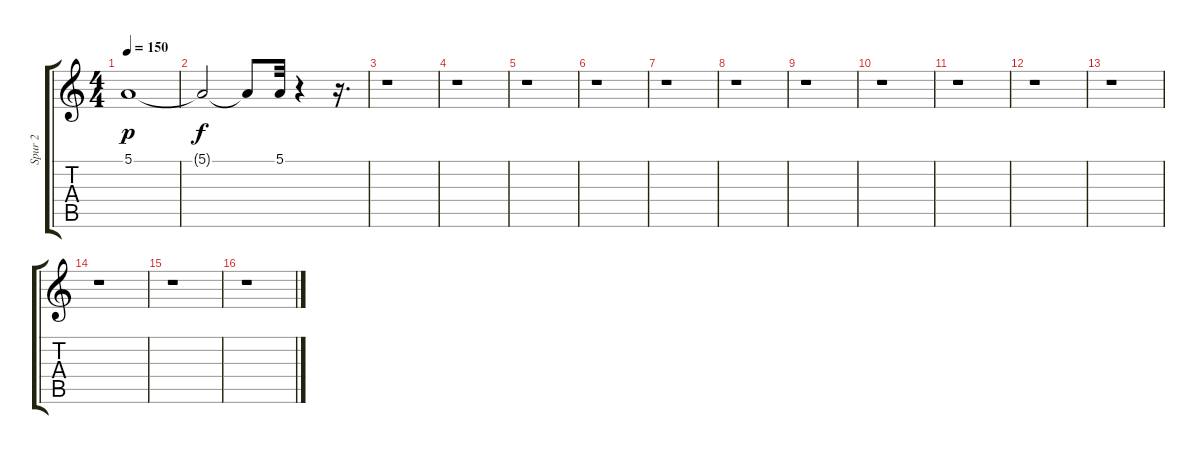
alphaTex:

\track ("Spur 2" "Spur 2") {instrument pad8sweep}
\staff {score tabs}
\tuning (E4 B3 G3 D3 A2 E2) {hide}
\ts (4 4)
\tempo 150
\clef g2
\ks c
5.1.1{dy p} |
5.1{t}.2{dy f} 5.1{t}.8 5.1.32 r.4 r.16{d} |
r.1 |
r.1 |
r.1 |
r.1 |
r.1 |
r.1 |
r.1 |
r.1 |
r.1 |
r.1 |
r.1 |
r.1 |
r.1 |
r.1
